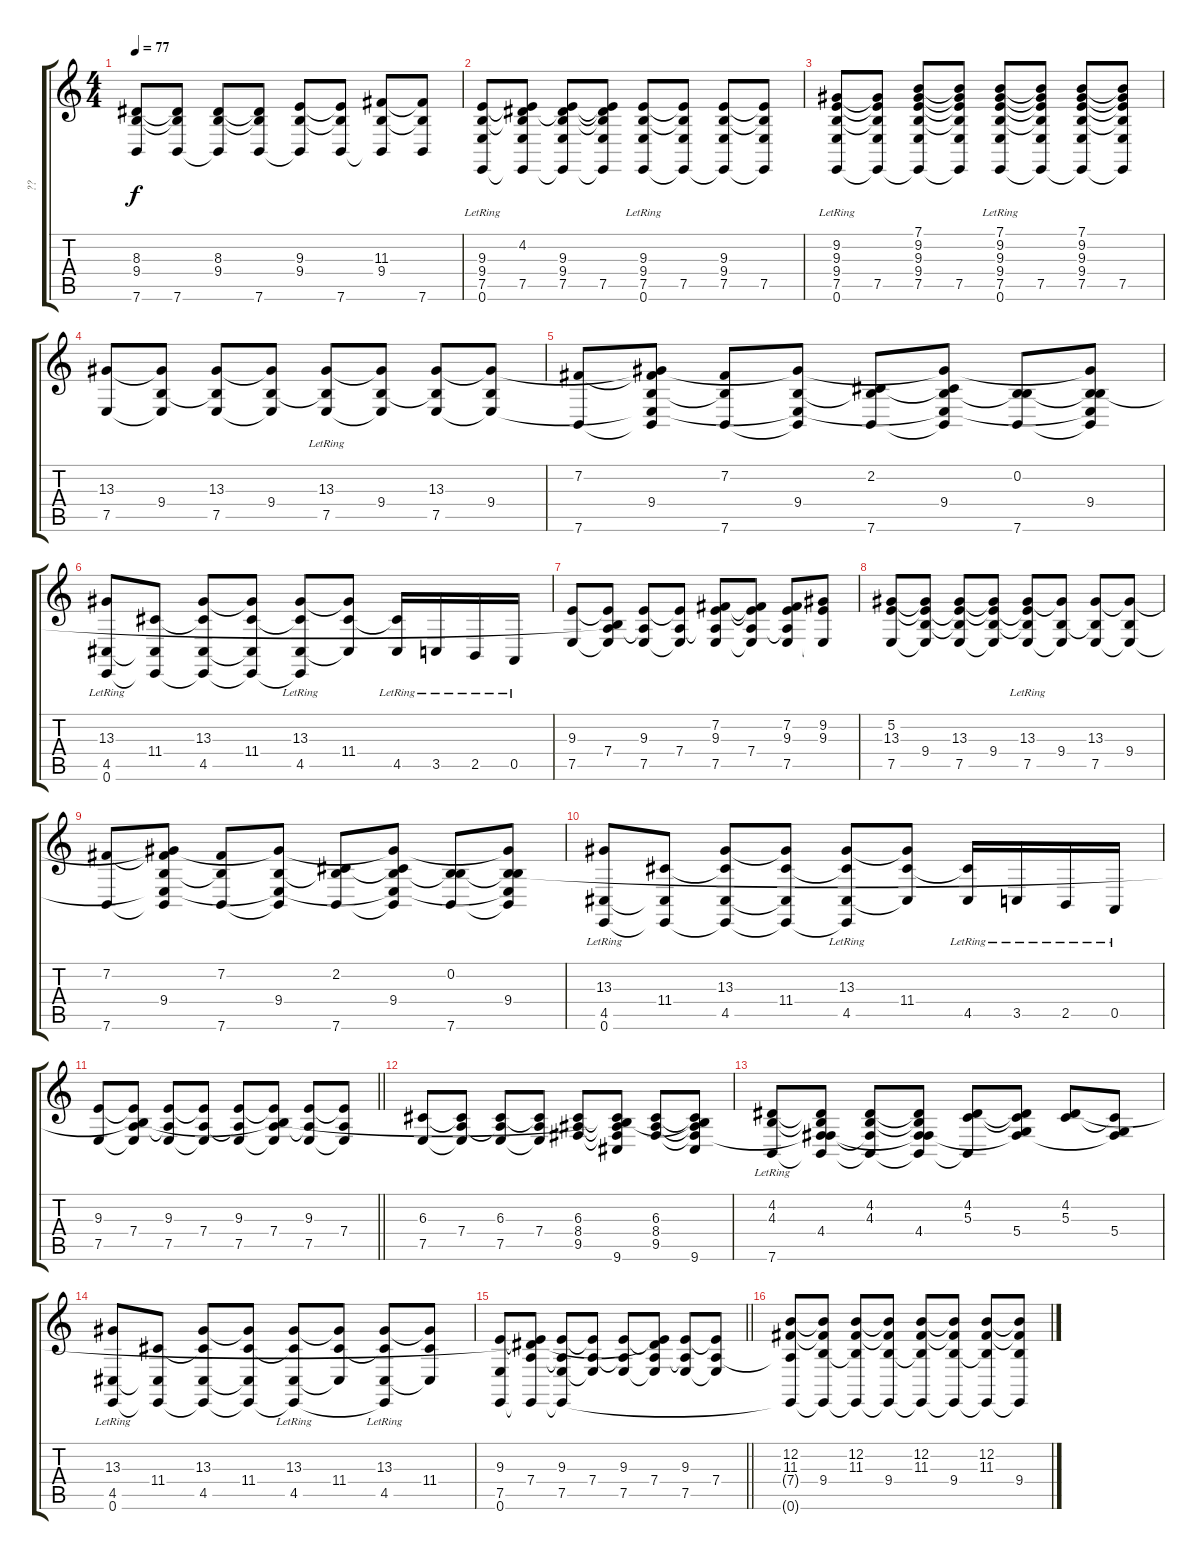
\track ("??" "??") {instrument acousticgrandpiano}
\staff {score tabs}
\tuning (E4 B3 G3 D3 A2 E2) {hide}
\ts (4 4)
\tempo 77
\clef g2
\ks c
(8.3 9.4 7.6).8{dy f} (8.3{t} 9.4{t} 7.6).8 (8.3 9.4 7.6{t}).8 (8.3{t} 9.4{t} 7.6).8 (9.3 9.4 7.6{t}).8 (9.3{t} 9.4{t} 7.6).8 (11.3 9.4 7.6{t}).8 (11.3{t} 9.4{t} 7.6).8 |
(9.3{lr} 9.4{lr} 7.5 0.6{lr}).8 (4.2{t} 9.3{t} 9.4{t} 7.5 0.6{t}).8 (4.2{t} 9.3 9.4 7.5 0.6{t}).8 (4.2{t} 9.3{t} 9.4{t} 7.5 0.6{t}).8 (9.3{lr} 9.4{lr} 7.5 0.6{lr}).8 (9.3{t} 9.4{t} 7.5 0.6{t}).8 (9.3 9.4 7.5 0.6{t}).8 (9.3{t} 9.4{t} 7.5 0.6{t}).8 |
(9.2 9.3{lr} 9.4{lr} 7.5 0.6{lr}).8 (9.2{t} 9.3{t} 9.4{t} 7.5 0.6{t}).8 (7.1 9.2 9.3 9.4 7.5 0.6{t}).8 (7.1{t} 9.2{t} 9.3{t} 9.4{t} 7.5 0.6{t}).8 (7.1 9.2 9.3{lr} 9.4{lr} 7.5 0.6{lr}).8 (7.1{t} 9.2{t} 9.3{t} 9.4{t} 7.5 0.6{t}).8 (7.1 9.2 9.3 9.4 7.5 0.6{t}).8 (7.1{t} 9.2{t} 9.3{t} 9.4{t} 7.5 0.6{t}).8 |
(13.3 7.5).8 (13.3{t} 9.4 7.5{t}).8 (13.3 9.4{t} 7.5).8 (13.3{t} 9.4 7.5{t}).8 (13.3{lr} 9.4{t} 7.5).8 (13.3{t} 9.4 7.5{t}).8 (13.3 9.4{t} 7.5).8 (13.3{t} 9.4 7.5{t}).8 |
(7.2 7.6).8 (7.2{t} 13.3{t} 9.4 7.5{t} 7.6{t}).8 (7.2 9.4{t} 7.6).8 (13.3{t} 9.4 7.5{t} 7.6{t}).8 (2.2 9.4{t} 7.6).8 (2.2{t} 13.3{t} 9.4 7.5{t} 7.6{t}).8 (0.2 9.4{t} 7.6).8 (0.2{t} 13.3{t} 9.4 7.5{t} 7.6{t}).8 |
(13.3 4.5{lr} 0.6).8 (11.4 4.5{t} 0.6{t}).8 (13.3 11.4{t} 4.5 0.6{t}).8 (13.3{t} 11.4 4.5{t} 0.6{t}).8 (13.3 11.4{t} 4.5{lr} 0.6{t}).8 (13.3{t} 11.4 4.5{t}).8 (11.4{t} 4.5{lr}).16 3.5{lr}.16 2.5{lr}.16 0.5{lr}.16 |
(9.3 7.5).8 (0.2{t} 9.3{t} 7.4 7.5{t}).8 (9.3 7.4{t} 7.5).8 (9.3{t} 7.4 7.5{t}).8 (7.2 9.3 7.4{t} 7.5).8 (7.2{t} 9.3{t} 7.4 7.5{t}).8 (7.2 9.3 7.4{t} 7.5).8 (9.2 9.3 7.5{t}).8 |
(5.2 13.3 7.5).8 (5.2{t} 13.3{t} 9.4 7.5{t}).8 (5.2{t} 13.3 9.4{t} 7.5).8 (5.2{t} 13.3{t} 9.4 7.5{t}).8 (5.2{t} 13.3{lr} 9.4{t} 7.5).8 (13.3{t} 9.4 7.5{t}).8 (13.3 9.4{t} 7.5).8 (13.3{t} 9.4 7.5{t}).8 |
(7.2 7.6).8 (7.2{t} 13.3{t} 9.4 7.5{t} 7.6{t}).8 (7.2 9.4{t} 7.6).8 (13.3{t} 9.4 7.5{t} 7.6{t}).8 (2.2 9.4{t} 7.6).8 (2.2{t} 13.3{t} 9.4 7.5{t} 7.6{t}).8 (0.2 9.4{t} 7.6).8 (0.2{t} 13.3{t} 9.4 7.5{t} 7.6{t}).8 |
(13.3 4.5{lr} 0.6).8 (11.4 4.5{t} 0.6{t}).8 (13.3 11.4{t} 4.5 0.6{t}).8 (13.3{t} 11.4 4.5{t} 0.6{t}).8 (13.3 11.4{t} 4.5{lr} 0.6{t}).8 (13.3{t} 11.4 4.5{t}).8 (11.4{t} 4.5{lr}).16 3.5{lr}.16 2.5{lr}.16 0.5{lr}.16 |
\barLineRight lightlight
(9.3 7.5).8 (0.2{t} 9.3{t} 7.4 7.5{t}).8 (9.3 7.4{t} 7.5).8 (9.3{t} 7.4 7.5{t}).8 (9.3 7.4{t} 7.5).8 (0.2{t} 9.3{t} 7.4 7.5{t}).8 (9.3 7.4{t} 7.5).8 (9.3{t} 7.4 7.5{t}).8 |
(6.3 7.5).8 (6.3{t} 7.4 7.5{t}).8 (6.3 7.4{t} 7.5).8 (6.3{t} 7.4 7.5{t}).8 (6.3 8.4 9.5).8 (0.2{t} 6.3{t} 8.4{t} 9.5{t} 9.6).8 (6.3 8.4 9.5).8 (0.2{t} 6.3{t} 8.4{t} 9.5{t} 9.6).8 |
(4.2 4.3 7.6{lr}).8 (4.2{t} 4.3{t} 4.4 9.5{t} 7.6{t}).8 (4.2 4.3 4.4{t} 7.6{t}).8 (4.2{t} 4.3{t} 4.4 9.5{t} 7.6{t}).8 (4.2 5.3 7.6{t}).8 (4.2{t} 5.3{t} 5.4 9.5{t}).8 (4.2 5.3).8 (5.3{t} 5.4 9.5{t}).8 |
(13.3 4.5{lr} 0.6).8 (11.4 4.5{t} 0.6{t}).8 (13.3 11.4{t} 4.5 0.6{t}).8 (13.3{t} 11.4 4.5{t} 0.6{t}).8 (13.3 11.4{t} 4.5{lr} 0.6{t}).8 (13.3{t} 11.4 4.5{t}).8 (13.3 11.4{t} 4.5{lr} 0.6{t}).8 (13.3{t} 11.4 4.5{t}).8 |
\barLineRight lightlight
(9.3 7.5 0.6).8 (4.2{t} 9.3{t} 7.4 0.6{t}).8 (9.3 7.4{t} 7.5 0.6{t}).8 (9.3{t} 7.4 7.5{t}).8 (9.3 7.4{t} 7.5).8 (4.2{t} 9.3{t} 7.4 7.5{t}).8 (9.3 7.4{t} 7.5).8 (9.3{t} 7.4 7.5{t}).8 |
(12.2 11.3 7.4{t} 0.6{t}).8 (12.2{t} 11.3{t} 9.4 0.6{t}).8 (12.2 11.3 9.4{t} 0.6{t}).8 (12.2{t} 11.3{t} 9.4 0.6{t}).8 (12.2 11.3 9.4{t} 0.6{t}).8 (12.2{t} 11.3{t} 9.4 0.6{t}).8 (12.2 11.3 9.4{t} 0.6{t}).8 (12.2{t} 11.3{t} 9.4 0.6{t}).8
